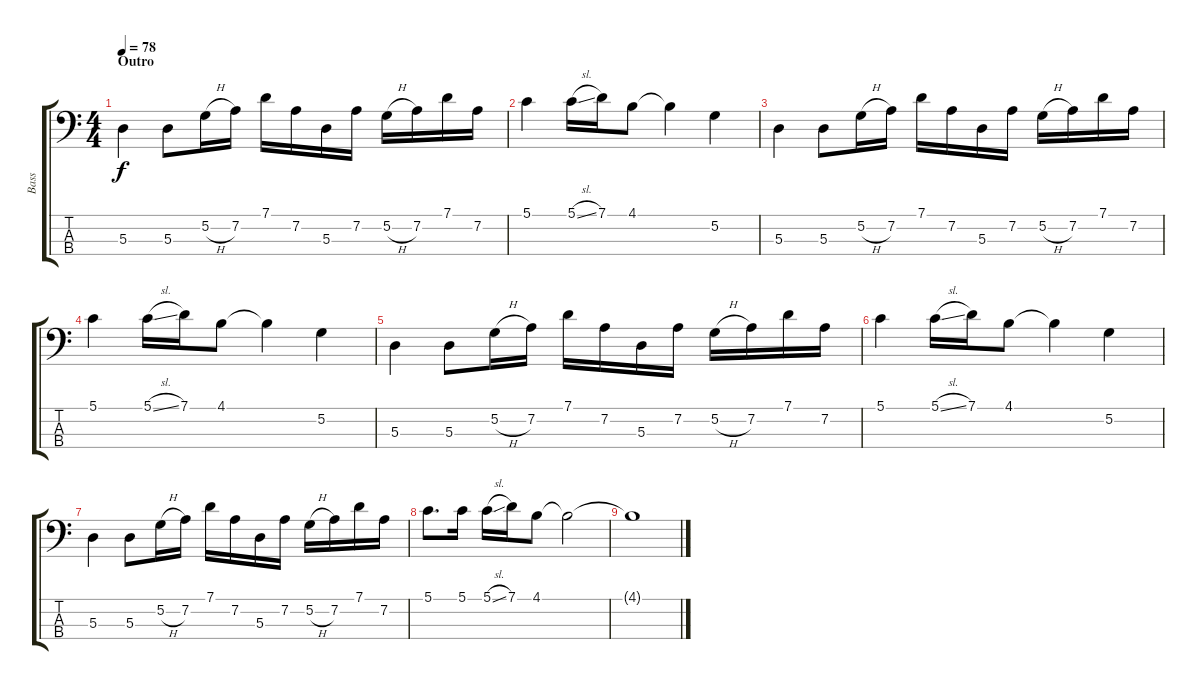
\track ("Bass" "Bass") {instrument electricbassfinger}
\staff {score tabs}
\tuning (G2 D2 A1 E1) {hide}
\ts (4 4)
\section ("" "Outro")
\tempo 78
\clef f4
\ks c
5.3.4{dy f} 5.3.8 5.2{h}.16 7.2.16 7.1.16 7.2.16 5.3.16 7.2.16 5.2{h}.16 7.2.16 7.1.16 7.2.16 |
5.1.4 5.1{sl}.16 7.1.16 4.1.8 4.1{t}.4 5.2.4 |
5.3.4 5.3.8 5.2{h}.16 7.2.16 7.1.16 7.2.16 5.3.16 7.2.16 5.2{h}.16 7.2.16 7.1.16 7.2.16 |
5.1.4 5.1{sl}.16 7.1.16 4.1.8 4.1{t}.4 5.2.4 |
5.3.4 5.3.8 5.2{h}.16 7.2.16 7.1.16 7.2.16 5.3.16 7.2.16 5.2{h}.16 7.2.16 7.1.16 7.2.16 |
5.1.4 5.1{sl}.16 7.1.16 4.1.8 4.1{t}.4 5.2.4 |
5.3.4 5.3.8 5.2{h}.16 7.2.16 7.1.16 7.2.16 5.3.16 7.2.16 5.2{h}.16 7.2.16 7.1.16 7.2.16 |
5.1.8{d} 5.1.16 5.1{sl}.16 7.1.16 4.1.8 4.1{t}.2 |
4.1{t}.1
